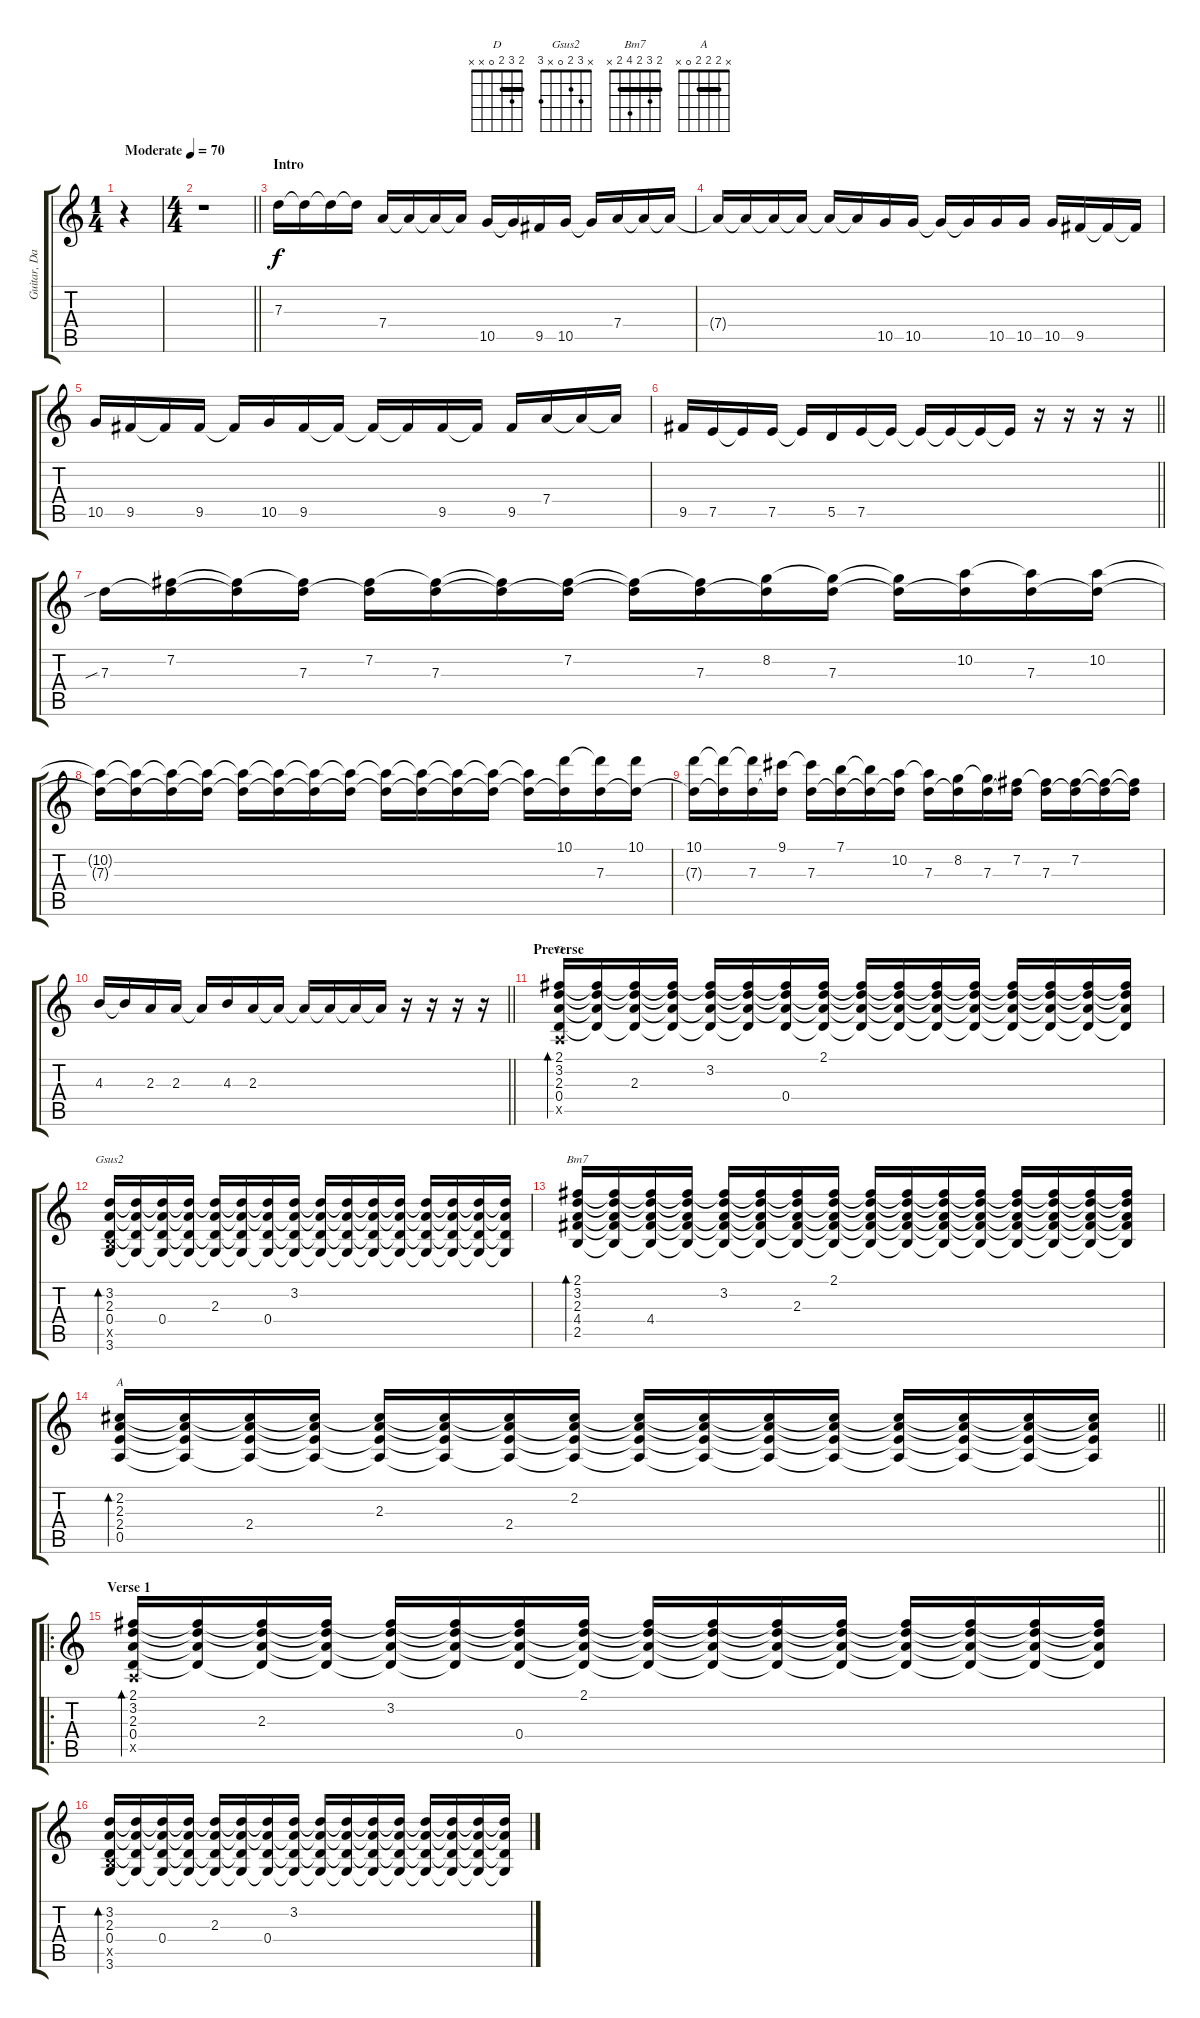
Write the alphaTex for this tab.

\track ("Guitar, Dan 1" "Guitar, Da") {mute instrument distortionguitar}
\staff {score tabs}
\tuning (E4 B3 G3 D3 A2 E2) {hide}
\chord ("D" 2 3 2 0 x x) {barre 2}
\chord ("Gsus2" x 3 2 0 x 3)
\chord ("Bm7" 2 3 2 4 2 x) {barre 2}
\chord ("A" x 2 2 2 0 x) {barre 2}
\voice
\ts (1 4)
\tempo (70 "Moderate")
\clef g2
\ks c
r.4{dy f instrument distortionguitar} |
\ts (4 4)
\barLineRight lightlight
r.1 |
\section ("" "Intro")
7.3.16 7.3{t}.16 7.3{t}.16 7.3{t}.16 7.4.16 7.4{t}.16 7.4{t}.16 7.4{t}.16 10.5.16 10.5{t}.16 9.5.16 10.5.16 10.5{t}.16 7.4.16 7.4{t}.16 7.4{t}.16 |
7.4{t}.16 7.4{t}.16 7.4{t}.16 7.4{t}.16 7.4{t}.16 7.4{t}.16 10.5.16 10.5.16 10.5{t}.16 10.5{t}.16 10.5.16 10.5.16 10.5.16 9.5.16 9.5{t}.16 9.5{t}.16 |
10.5.16 9.5.16 9.5{t}.16 9.5.16 9.5{t}.16 10.5.16 9.5.16 9.5{t}.16 9.5{t}.16 9.5{t}.16 9.5.16 9.5{t}.16 9.5.16 7.4.16 7.4{t}.16 7.4{t}.16 |
\barLineRight lightlight
9.5.16 7.5.16 7.5{t}.16 7.5.16 7.5{t}.16 5.5.16 7.5.16 7.5{t}.16 7.5{t}.16 7.5{t}.16 7.5{t}.16 7.5{t}.16 r.16 r.16 r.16 r.16 |
7.3{sib}.16 (7.2 7.3{t}).16 (7.2{t} 7.3{t}).16 (7.2{t} 7.3).16 (7.2 7.3{t}).16 (7.2{t} 7.3).16 (7.2{t} 7.3{t}).16 (7.2 7.3{t}).16 (7.2{t} 7.3{t}).16 (7.2{t} 7.3).16 (8.2 7.3{t}).16 (8.2{t} 7.3).16 (8.2{t} 7.3{t}).16 (10.2 7.3{t}).16 (10.2{t} 7.3).16 (10.2 7.3{t}).16 |
(10.2{t} 7.3{t}).16 (10.2{t} 7.3{t}).16 (10.2{t} 7.3{t}).16 (10.2{t} 7.3{t}).16 (10.2{t} 7.3{t}).16 (10.2{t} 7.3{t}).16 (10.2{t} 7.3{t}).16 (10.2{t} 7.3{t}).16 (10.2{t} 7.3{t}).16 (10.2{t} 7.3{t}).16 (10.2{t} 7.3{t}).16 (10.2{t} 7.3{t}).16 (10.2{t} 7.3{t}).16 (10.1 7.3{t}).16 (10.1{t} 7.3).16 (10.1 7.3{t}).16 |
(10.1 7.3{t}).16 (10.1{t} 7.3{t}).16 (10.1{t} 7.3).16 (9.1 7.3{t}).16 (9.1{t} 7.3).16 (7.1 7.3{t}).16 (7.1{t} 7.3{t}).16 (10.2 7.3{t}).16 (10.2{t} 7.3).16 (8.2 7.3{t}).16 (8.2{t} 7.3).16 (7.2 7.3{t}).16 (7.2{t} 7.3).16 (7.2 7.3{t}).16 (7.2{t} 7.3{t}).16 (7.2{t} 7.3{t}).16 |
\barLineRight lightlight
4.3.16 4.3{t}.16 2.3.16 2.3.16 2.3{t}.16 4.3.16 2.3.16 2.3{t}.16 2.3{t}.16 2.3{t}.16 2.3{t}.16 2.3{t}.16 r.16 r.16 r.16 r.16 |
\section ("" "Preverse")
(2.1 3.2 2.3 0.4 0.5{x}).16{bd 60 ch "D" instrument electricguitarclean} (2.1{t} 3.2{t} 2.3{t} 0.4{t}).16 (2.1{t} 3.2{t} 2.3 0.4{t}).16 (2.1{t} 3.2{t} 2.3{t} 0.4{t}).16 (2.1{t} 3.2 2.3{t} 0.4{t}).16 (2.1{t} 3.2{t} 2.3{t} 0.4{t}).16 (2.1{t} 3.2{t} 2.3{t} 0.4).16 (2.1 3.2{t} 2.3{t} 0.4{t}).16 (2.1{t} 3.2{t} 2.3{t} 0.4{t}).16 (2.1{t} 3.2{t} 2.3{t} 0.4{t}).16 (2.1{t} 3.2{t} 2.3{t} 0.4{t}).16 (2.1{t} 3.2{t} 2.3{t} 0.4{t}).16 (2.1{t} 3.2{t} 2.3{t} 0.4{t}).16 (2.1{t} 3.2{t} 2.3{t} 0.4{t}).16 (2.1{t} 3.2{t} 2.3{t} 0.4{t}).16 (2.1{t} 3.2{t} 2.3{t} 0.4{t}).16 |
(3.2 2.3 0.4 2.5{x} 3.6).16{bd 60 ch "Gsus2"} (3.2{t} 2.3{t} 0.4{t} 3.6{t}).16 (3.2{t} 2.3{t} 0.4 3.6{t}).16 (3.2{t} 2.3{t} 0.4{t} 3.6{t}).16 (3.2{t} 2.3 0.4{t} 3.6{t}).16 (3.2{t} 2.3{t} 0.4{t} 3.6{t}).16 (3.2{t} 2.3{t} 0.4 3.6{t}).16 (3.2 2.3{t} 0.4{t} 3.6{t}).16 (3.2{t} 2.3{t} 0.4{t} 3.6{t}).16 (3.2{t} 2.3{t} 0.4{t} 3.6{t}).16 (3.2{t} 2.3{t} 0.4{t} 3.6{t}).16 (3.2{t} 2.3{t} 0.4{t} 3.6{t}).16 (3.2{t} 2.3{t} 0.4{t} 3.6{t}).16 (3.2{t} 2.3{t} 0.4{t} 3.6{t}).16 (3.2{t} 2.3{t} 0.4{t} 3.6{t}).16 (3.2{t} 2.3{t} 0.4{t} 3.6{t}).16 |
(2.1 3.2 2.3 4.4 2.5).16{bd 60 ch "Bm7"} (2.1{t} 3.2{t} 2.3{t} 4.4{t} 2.5{t}).16 (2.1{t} 3.2{t} 2.3{t} 4.4 2.5{t}).16 (2.1{t} 3.2{t} 2.3{t} 4.4{t} 2.5{t}).16 (2.1{t} 3.2 2.3{t} 4.4{t} 2.5{t}).16 (2.1{t} 3.2{t} 2.3{t} 4.4{t} 2.5{t}).16 (2.1{t} 3.2{t} 2.3 4.4{t} 2.5{t}).16 (2.1 3.2{t} 2.3{t} 4.4{t} 2.5{t}).16 (2.1{t} 3.2{t} 2.3{t} 4.4{t} 2.5{t}).16 (2.1{t} 3.2{t} 2.3{t} 4.4{t} 2.5{t}).16 (2.1{t} 3.2{t} 2.3{t} 4.4{t} 2.5{t}).16 (2.1{t} 3.2{t} 2.3{t} 4.4{t} 2.5{t}).16 (2.1{t} 3.2{t} 2.3{t} 4.4{t} 2.5{t}).16 (2.1{t} 3.2{t} 2.3{t} 4.4{t} 2.5{t}).16 (2.1{t} 3.2{t} 2.3{t} 4.4{t} 2.5{t}).16 (2.1{t} 3.2{t} 2.3{t} 4.4{t} 2.5{t}).16 |
\barLineRight lightlight
(2.2 2.3 2.4 0.5).16{bd 60 ch "A"} (2.2{t} 2.3{t} 2.4{t} 0.5{t}).16 (2.2{t} 2.3{t} 2.4 0.5{t}).16 (2.2{t} 2.3{t} 2.4{t} 0.5{t}).16 (2.2{t} 2.3 2.4{t} 0.5{t}).16 (2.2{t} 2.3{t} 2.4{t} 0.5{t}).16 (2.2{t} 2.3{t} 2.4 0.5{t}).16 (2.2 2.3{t} 2.4{t} 0.5{t}).16 (2.2{t} 2.3{t} 2.4{t} 0.5{t}).16 (2.2{t} 2.3{t} 2.4{t} 0.5{t}).16 (2.2{t} 2.3{t} 2.4{t} 0.5{t}).16 (2.2{t} 2.3{t} 2.4{t} 0.5{t}).16 (2.2{t} 2.3{t} 2.4{t} 0.5{t}).16 (2.2{t} 2.3{t} 2.4{t} 0.5{t}).16 (2.2{t} 2.3{t} 2.4{t} 0.5{t}).16 (2.2{t} 2.3{t} 2.4{t} 0.5{t}).16 |
\ro
\section ("" "Verse 1")
(2.1 3.2 2.3 0.4 0.5{x}).16{bd 60 instrument electricguitarclean} (2.1{t} 3.2{t} 2.3{t} 0.4{t}).16 (2.1{t} 3.2{t} 2.3 0.4{t}).16 (2.1{t} 3.2{t} 2.3{t} 0.4{t}).16 (2.1{t} 3.2 2.3{t} 0.4{t}).16 (2.1{t} 3.2{t} 2.3{t} 0.4{t}).16 (2.1{t} 3.2{t} 2.3{t} 0.4).16 (2.1 3.2{t} 2.3{t} 0.4{t}).16 (2.1{t} 3.2{t} 2.3{t} 0.4{t}).16 (2.1{t} 3.2{t} 2.3{t} 0.4{t}).16 (2.1{t} 3.2{t} 2.3{t} 0.4{t}).16 (2.1{t} 3.2{t} 2.3{t} 0.4{t}).16 (2.1{t} 3.2{t} 2.3{t} 0.4{t}).16 (2.1{t} 3.2{t} 2.3{t} 0.4{t}).16 (2.1{t} 3.2{t} 2.3{t} 0.4{t}).16 (2.1{t} 3.2{t} 2.3{t} 0.4{t}).16 |
(3.2 2.3 0.4 2.5{x} 3.6).16{bd 60} (3.2{t} 2.3{t} 0.4{t} 3.6{t}).16 (3.2{t} 2.3{t} 0.4 3.6{t}).16 (3.2{t} 2.3{t} 0.4{t} 3.6{t}).16 (3.2{t} 2.3 0.4{t} 3.6{t}).16 (3.2{t} 2.3{t} 0.4{t} 3.6{t}).16 (3.2{t} 2.3{t} 0.4 3.6{t}).16 (3.2 2.3{t} 0.4{t} 3.6{t}).16 (3.2{t} 2.3{t} 0.4{t} 3.6{t}).16 (3.2{t} 2.3{t} 0.4{t} 3.6{t}).16 (3.2{t} 2.3{t} 0.4{t} 3.6{t}).16 (3.2{t} 2.3{t} 0.4{t} 3.6{t}).16 (3.2{t} 2.3{t} 0.4{t} 3.6{t}).16 (3.2{t} 2.3{t} 0.4{t} 3.6{t}).16 (3.2{t} 2.3{t} 0.4{t} 3.6{t}).16 (3.2{t} 2.3{t} 0.4{t} 3.6{t}).16
\voice
\clef g2
\ottava regular
\simile none
\ks c
r.4{dy f} |
\barLineRight lightlight
|
|
|
|
\barLineRight lightlight
|
|
|
|
\barLineRight lightlight
|
|
|
|
\barLineRight lightlight
|
|
